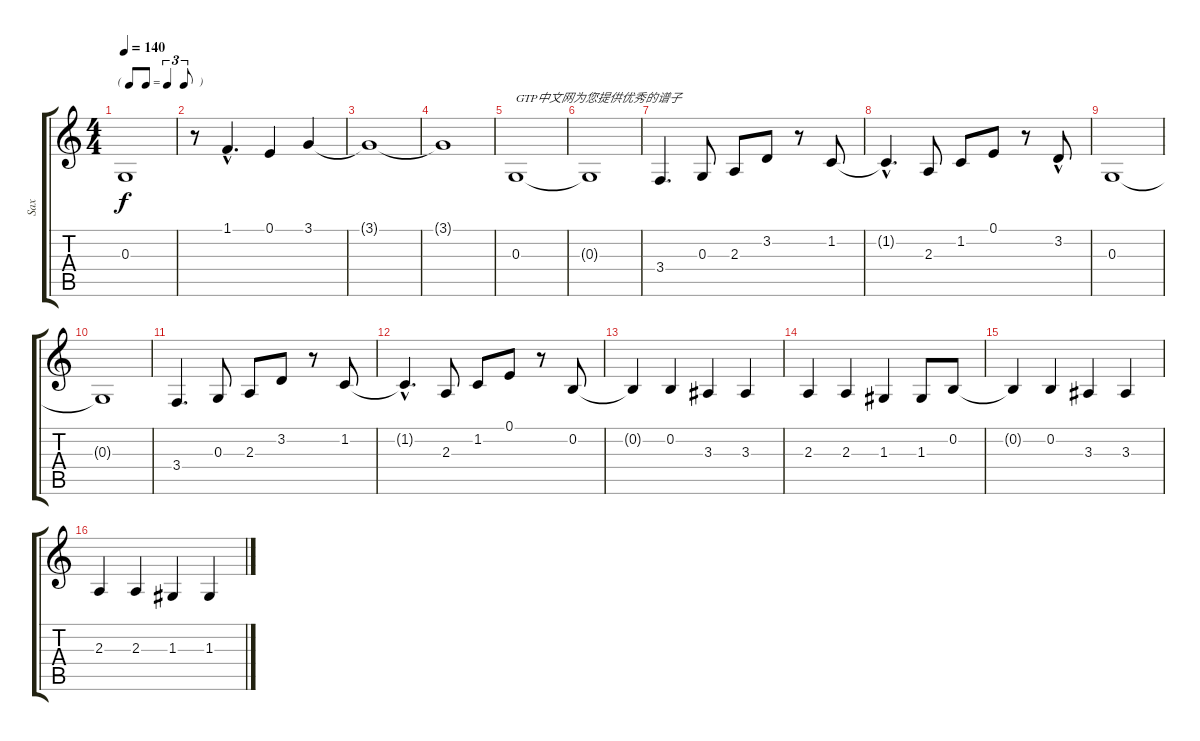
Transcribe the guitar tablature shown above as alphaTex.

\track ("Sax" "Sax") {instrument tenorsax}
\staff {score tabs}
\tuning (E4 B3 G3 D3 A2 E2) {hide}
\ts (4 4)
\tf triplet8th
\tempo 140
\clef g2
\ks c
0.3.1{dy f instrument tenorsax} |
r.8 1.1{hac}.4{d} 0.1.4 3.1.4 |
3.1{t}.1 |
3.1{t}.1 |
0.3.1{txt "GTP中文网为您提供优秀的谱子"} |
0.3{t}.1 |
3.4.4{d} 0.3.8 2.3.8 3.2.8 r.8 1.2.8 |
1.2{hac t}.4{d} 2.3.8 1.2.8 0.1.8 r.8 3.2{hac}.8 |
0.3.1 |
0.3{t}.1 |
3.4.4{d} 0.3.8 2.3.8 3.2.8 r.8 1.2.8 |
1.2{hac t}.4{d} 2.3.8 1.2.8 0.1.8 r.8 0.2.8 |
0.2{t}.4 0.2.4 3.3.4 3.3.4 |
2.3.4 2.3.4 1.3.4 1.3.8 0.2.8 |
0.2{t}.4 0.2.4 3.3.4 3.3.4 |
2.3.4 2.3.4 1.3.4 1.3.4
